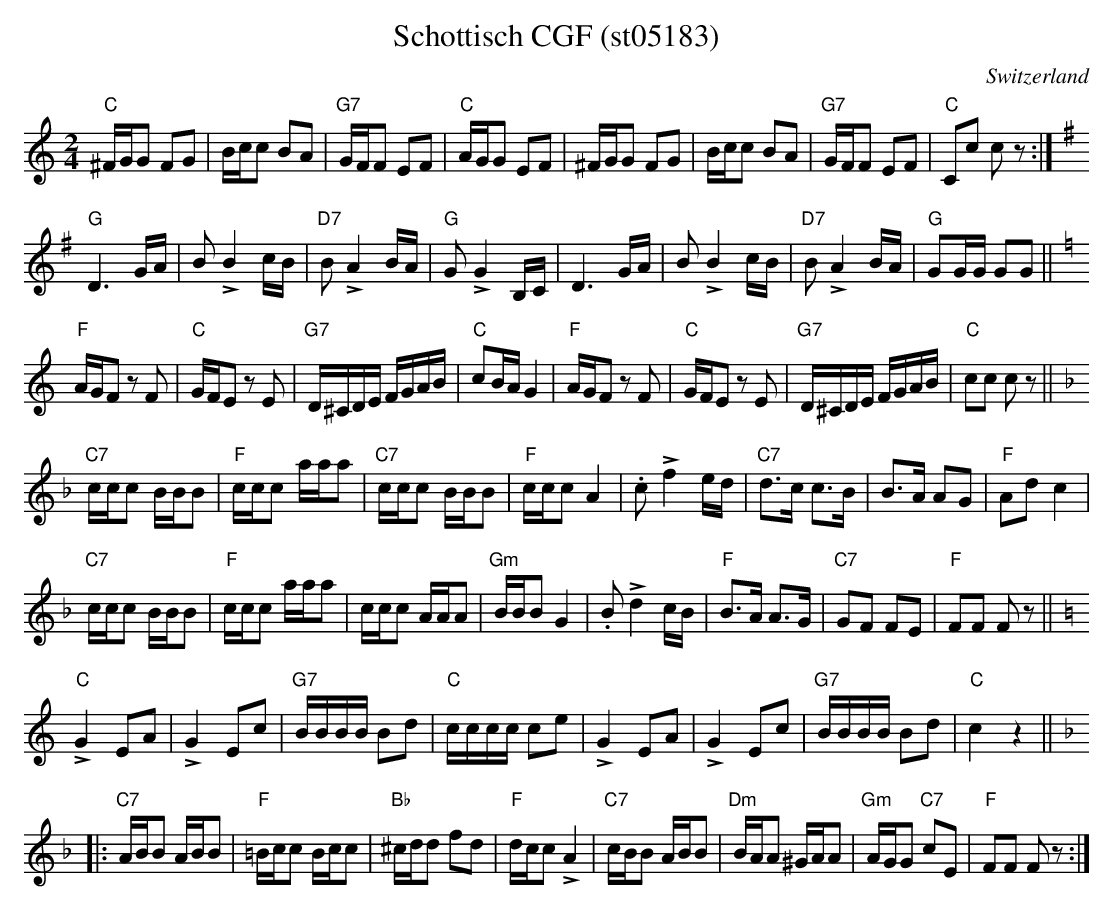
X:1
T:Schottisch CGF (st05183)
M:2/4
L:1/16
O:Switzerland
K:C major
"C"^FGG2 F2G2 | Bcc2 B2A2 | "G7"GFF2 E2F2 | "C"AGG2 E2F2 | ^FGG2 F2G2 | Bcc2 B2A2 | "G7"GFF2 E2F2 | "C"C2c2 c2z2 :| [K:G]
"G"D6GA | B2!>!B4 cB | "D7"B2!>!A4BA | "G"G2!>!G4B,C | D6GA | B2!>!B4 cB | "D7"B2!>!A4BA | "G"G2GG G2G2 || [K:C]
"F"AGF2 z2F2 | "C"GFE2 z2E2 | "G7"D^CDE FGAB | "C"c2BAG4 | "F"AGF2 z2F2 | "C"GFE2 z2E2 | "G7"D^CDE FGAB | "C"c2c2 c2z2 || [K:F]
"C7"ccc2 BBB2 | "F"ccc2 aaa2 | "C7"ccc2 BBB2 | "F"ccc2A4 | .c2!>!f4ed | "C7"d3c c3B | B3A A2G2 | "F"A2d2c4 |
"C7"ccc2 BBB2 | "F"ccc2 aaa2 | ccc2 AAA2 | "Gm"BBB2 G4 | .B2!>!d4cB | "F"B3A A3G | "C7"G2F2 F2E2 | "F"F2F2 F2z2 || [K:C]
"C"!>!G4 E2A2 | !>!G4 E2c2 | "G7"BBBB B2d2 | "C"cccc c2e2 | !>!G4 E2A2 | !>!G4E2c2 | "G7"BBBB B2d2 | "C"c4z4 || [K:F]
|: "C7"ABB2 ABB2 | "F"=Bcc2 Bcc2 | "Bb"^cdd2 f2d2 | "F"dcc2 !>!A4 | "C7"cBB2 ABB2 | "Dm"BAA2 ^GAA2 | "Gm"AGG2 "C7"c2E2 | "F"F2F2 F2z2 :|
